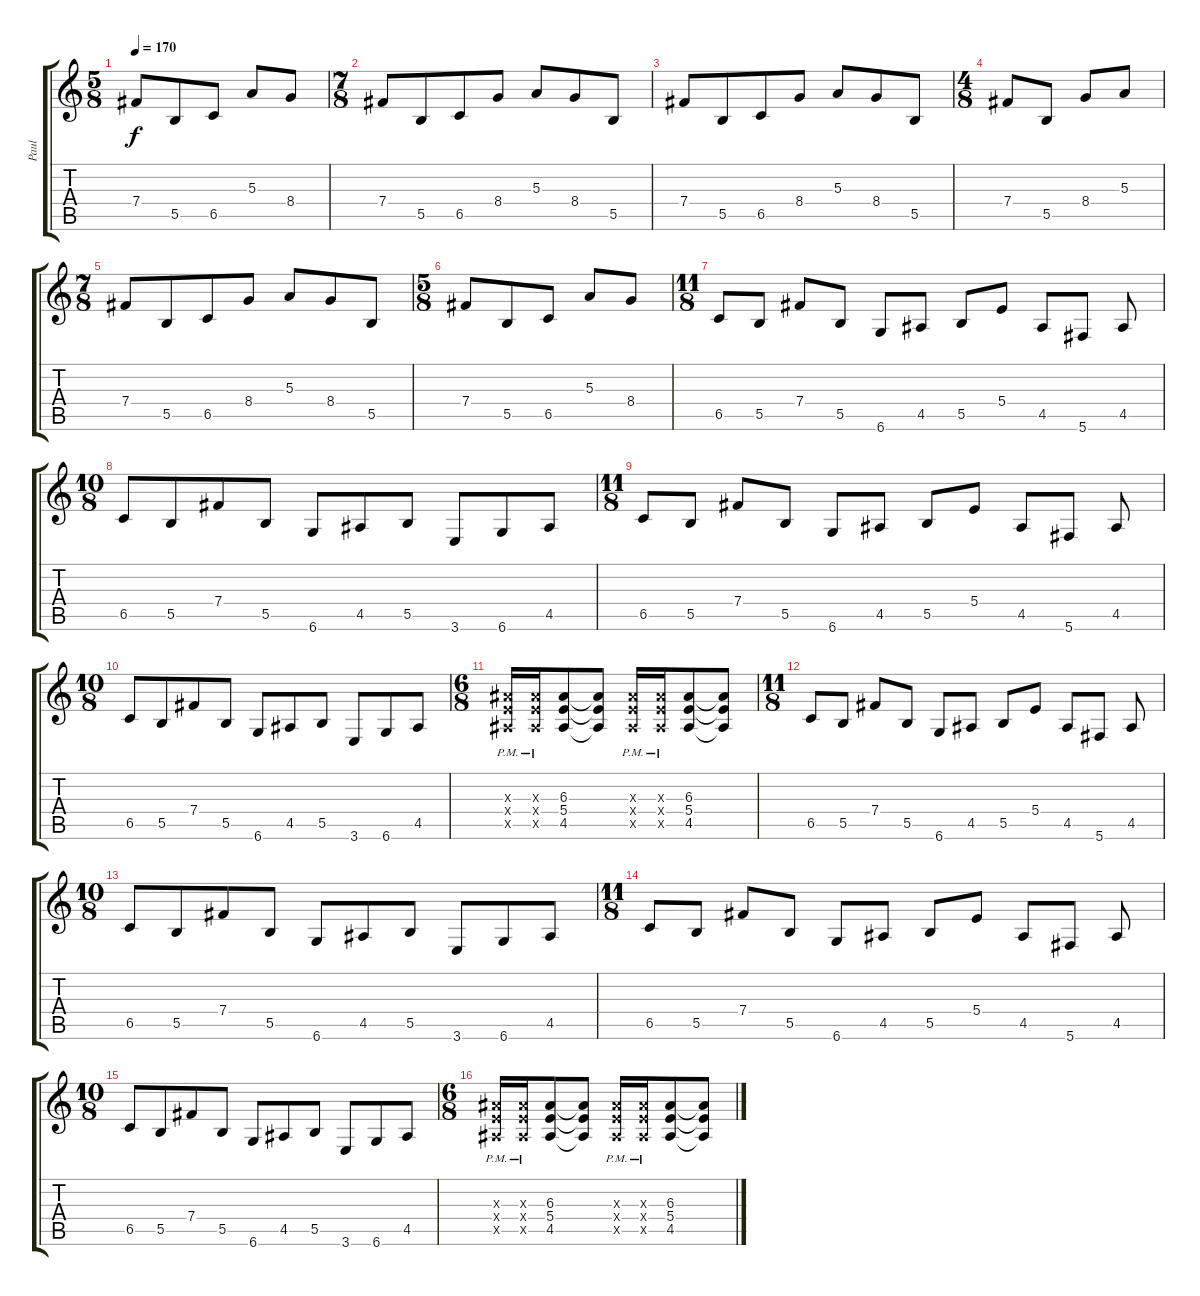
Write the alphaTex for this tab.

\track ("Paul" "Paul") {instrument distortionguitar}
\staff {score tabs}
\tuning (Db4 Ab3 E3 B2 Gb2 Db2) {hide}
\ts (5 8)
\tempo 170
\clef g2
\ks c
7.4.8{dy f} 5.5.8 6.5.8 5.3.8 8.4.8 |
\ts (7 8)
7.4.8 5.5.8 6.5.8 8.4.8 5.3.8 8.4.8 5.5.8 |
7.4.8 5.5.8 6.5.8 8.4.8 5.3.8 8.4.8 5.5.8 |
\ts (4 8)
7.4.8 5.5.8 8.4.8 5.3.8 |
\ts (7 8)
7.4.8 5.5.8 6.5.8 8.4.8 5.3.8 8.4.8 5.5.8 |
\ts (5 8)
7.4.8 5.5.8 6.5.8 5.3.8 8.4.8 |
\ts (11 8)
6.5.8 5.5.8 7.4.8 5.5.8 6.6.8 4.5.8 5.5.8 5.4.8 4.5.8 5.6.8 4.5.8 |
\ts (10 8)
6.5.8 5.5.8 7.4.8 5.5.8 6.6.8 4.5.8 5.5.8 3.6.8 6.6.8 4.5.8 |
\ts (11 8)
6.5.8 5.5.8 7.4.8 5.5.8 6.6.8 4.5.8 5.5.8 5.4.8 4.5.8 5.6.8 4.5.8 |
\ts (10 8)
6.5.8 5.5.8 7.4.8 5.5.8 6.6.8 4.5.8 5.5.8 3.6.8 6.6.8 4.5.8 |
\ts (6 8)
(6.3{pm x} 5.4{pm x} 4.5{pm x}).16 (6.3{pm x} 5.4{pm x} 4.5{pm x}).16 (6.3 5.4 4.5).8 (6.3{t} 5.4{t} 4.5{t}).8 (6.3{pm x} 5.4{pm x} 4.5{pm x}).16 (6.3{pm x} 5.4{pm x} 4.5{pm x}).16 (6.3 5.4 4.5).8 (6.3{t} 5.4{t} 4.5{t}).8 |
\ts (11 8)
6.5.8 5.5.8 7.4.8 5.5.8 6.6.8 4.5.8 5.5.8 5.4.8 4.5.8 5.6.8 4.5.8 |
\ts (10 8)
6.5.8 5.5.8 7.4.8 5.5.8 6.6.8 4.5.8 5.5.8 3.6.8 6.6.8 4.5.8 |
\ts (11 8)
6.5.8 5.5.8 7.4.8 5.5.8 6.6.8 4.5.8 5.5.8 5.4.8 4.5.8 5.6.8 4.5.8 |
\ts (10 8)
6.5.8 5.5.8 7.4.8 5.5.8 6.6.8 4.5.8 5.5.8 3.6.8 6.6.8 4.5.8 |
\ts (6 8)
(6.3{pm x} 5.4{pm x} 4.5{pm x}).16 (6.3{pm x} 5.4{pm x} 4.5{pm x}).16 (6.3 5.4 4.5).8 (6.3{t} 5.4{t} 4.5{t}).8 (6.3{pm x} 5.4{pm x} 4.5{pm x}).16 (6.3{pm x} 5.4{pm x} 4.5{pm x}).16 (6.3 5.4 4.5).8 (6.3{t} 5.4{t} 4.5{t}).8
